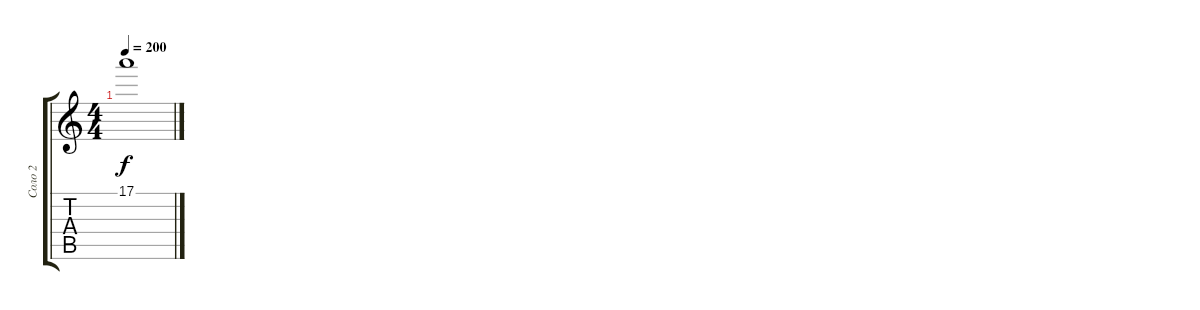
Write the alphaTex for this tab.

\track ("Соло 2" "Соло 2") {instrument distortionguitar}
\staff {score tabs}
\tuning (E4 B3 G3 D3 A2 E2) {hide}
\ts (4 4)
\tempo 200
\clef g2
\ks c
17.1.1{dy f}
